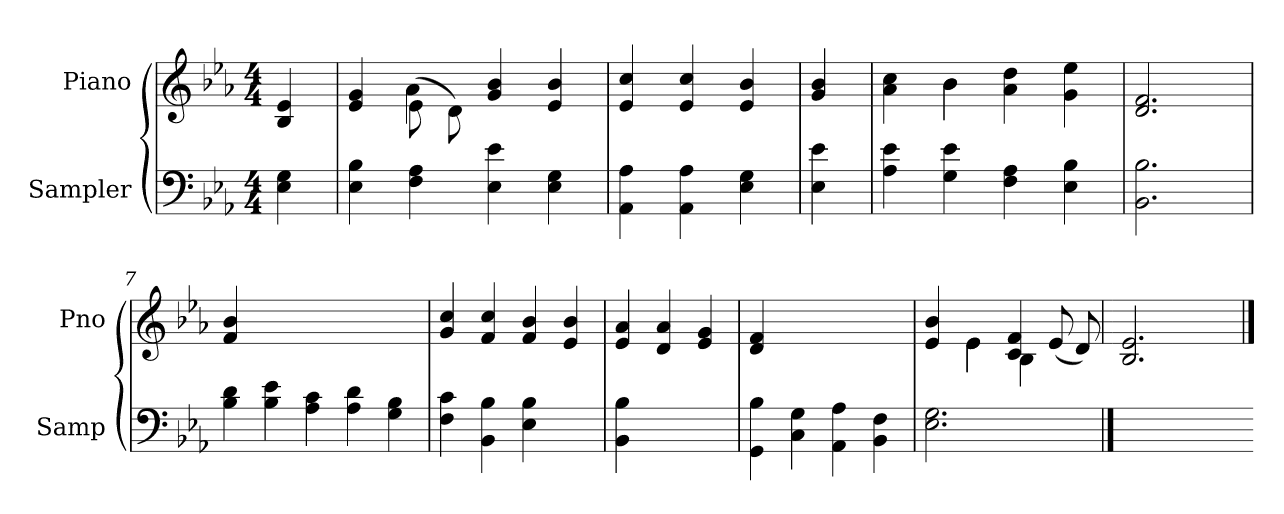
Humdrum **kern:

**kern	**kern
*part2	*part1
*staff2	*staff1
*I"Sampler	*I"Piano
*I'Samp	*I'Pno
*clefF4	*clefG2
*k[b-e-a-]	*k[b-e-a-]
*E-:	*E-:
*M4/4	*M4/4
=1	=1
4E- 4G	4B- 4e-
=2	=2
*	*^
4E- 4B-	4e- 4g	4ryy
4F 4A-	(8e-\	4a-
.	8d\)	.
4E- 4e-	4g 4b-	2ryy
4E- 4G	4e- 4b-	.
*	*v	*v
=3	=3
4AA- 4A-	4e- 4cc
4AA- 4A-	4e- 4cc
4E- 4G	4e- 4b-
=4	=4
4E- 4e-	4g 4b-
=5	=5
*	*^
4A- 4e-	4a- 4cc	4ryy
4G 4e-	4b-\	4b-
4F 4A-	4a- 4dd	2ryy
4E- 4B-	4g 4ee-	.
*	*v	*v
=6	=6
2.BB- 2.B-	2.d 2.f
=7	=7
4B- 4d	4f 4b-
4B- 4e-	1ryy
4A- 4c	.
4A- 4d	.
4G 4B-	.
=8	=8
4F 4c	4g 4cc
4BB- 4B-	4f 4cc
4E- 4B-	4f 4b-
4ryy	4e- 4b-
=9	=9
4BB- 4B-	4e- 4a-
2ryy	4d 4a-
.	4e- 4g
=10	=10
4GG 4B-	4d 4f
4C 4G	2.ryy
4AA- 4A-	.
4BB- 4F	.
=11	=11
*	*^
2.E- 2.G	4e- 4b-	4ryy
.	4e-\	4e-
.	4c 4f	4B-
4ryy	(8e-/	4ryy
.	8d/)	.
*	*v	*v
==12	=12
1ryy	2.B- 2.e-
.	4ryy
=	==
*-	*-
